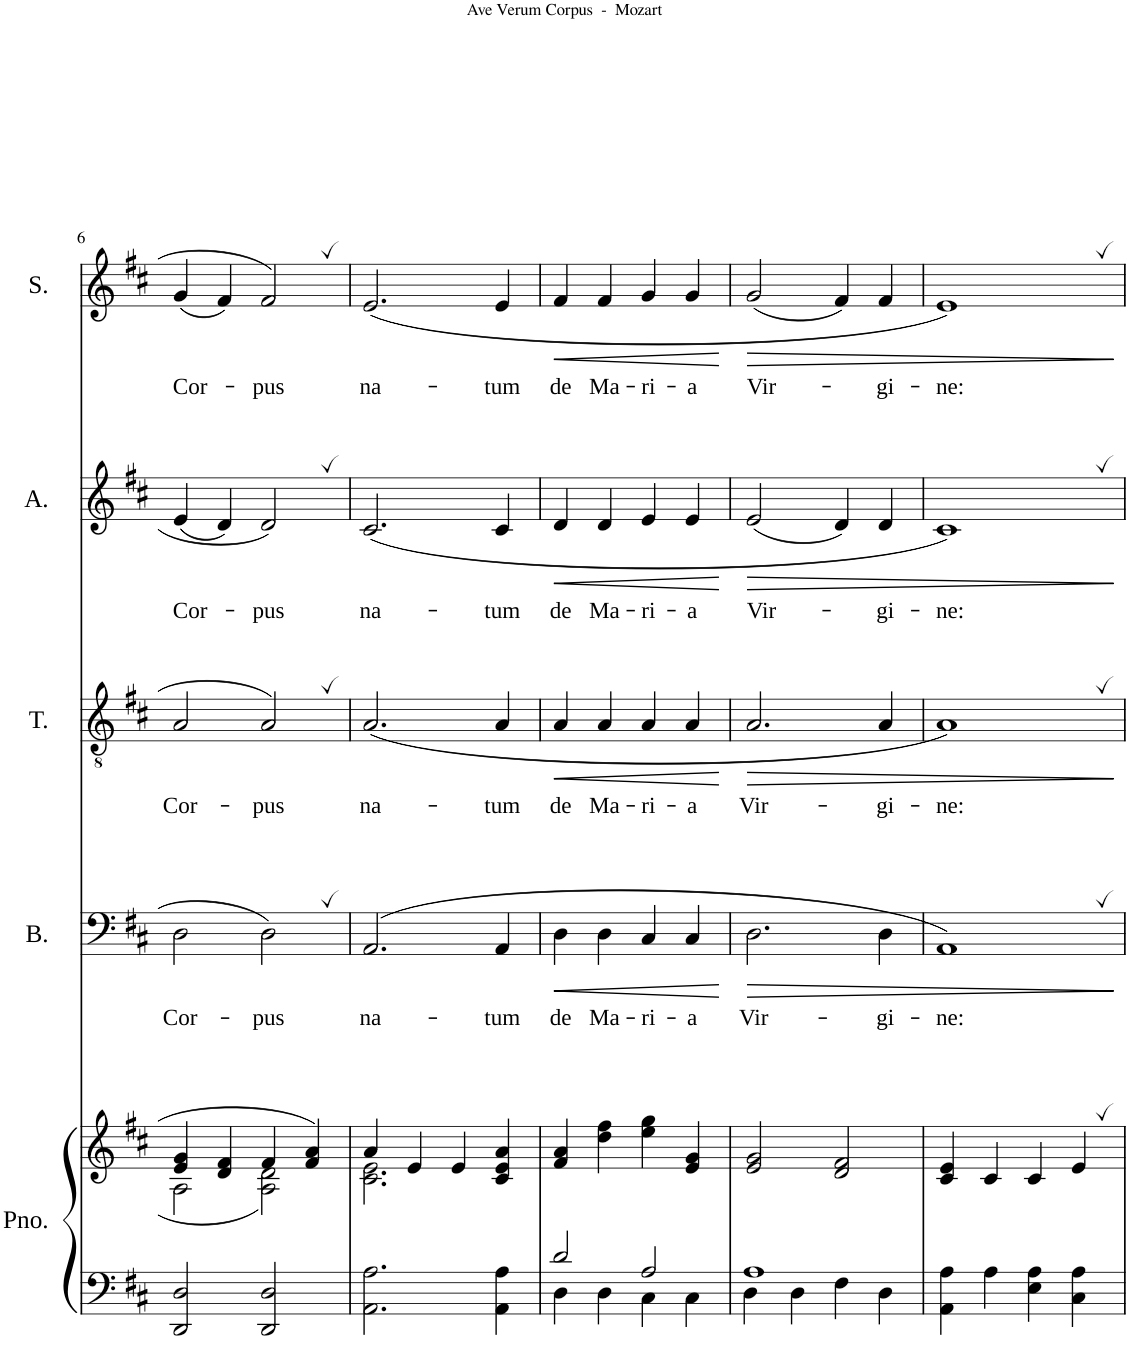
**kern	**kern	**kern	**text	**dynam	**kern	**text	**dynam	**kern	**text	**dynam	**kern	**text	**dynam
*part5	*part5	*part4	*part4	*part4	*part3	*part3	*part3	*part2	*part2	*part2	*part1	*part1	*part1
*staff6	*staff5	*staff4	*staff4	*staff4	*staff3	*staff3	*staff3	*staff2	*staff2	*staff2	*staff1	*staff1	*staff1
*I"Piano	*	*I"Bass	*	*	*I"Tenor	*	*	*I"Alto	*	*	*I"Soprano	*	*
*I'Pno.	*	*I'B.	*	*	*I'T.	*	*	*I'A.	*	*	*I'S.	*	*
!!LO:PB:g=z
*clefF4	*clefG2	*clefF4	*	*	*clefGv2	*	*	*clefG2	*	*	*clefG2	*	*
*k[f#c#]	*k[f#c#]	*k[f#c#]	*	*	*k[f#c#]	*	*	*k[f#c#]	*	*	*k[f#c#]	*	*
*M4/4	*M4/4	*M4/4	*	*	*M4/4	*	*	*M4/4	*	*	*M4/4	*	*
*met(c|)	*met(c|)	*met(c|)	*	*	*met(c|)	*	*	*met(c|)	*	*	*met(c|)	*	*
=6	=6	=6	=6	=6	=6	=6	=6	=6	=6	=6	=6	=6	=6
*	*^	*	*	*	*	*	*	*	*	*	*	*	*
!	!	!	!	!LO:LY:b	!	!	!LO:LY:b	!	!	!LO:LY:b	!	!	!LO:LY:b	!
2DD/ 2D/	4e/ 4g/	2A\	2D\	Cor-	.	2A/	Cor-	.	(4e/	Cor-	.	(4g/	Cor-	.
.	4d/ 4f#/	.	.	.	.	.	.	.	4d/)	.	.	4f#/)	.	.
!	!	!	!	!LO:LY:b	!	!	!LO:LY:b	!	!	!LO:LY:b	!	!	!LO:LY:b	!
2DD/ 2D/	4f#/	2A\ 2d\	2D,\	-pus	.	2A,/	-pus	.	2d,/	-pus	.	2f#,/	-pus	.
.	4f#/ 4a/	.	.	.	.	.	.	.	.	.	.	.	.	.
=7	=7	=7	=7	=7	=7	=7	=7	=7	=7	=7	=7	=7	=7	=7
!	!	!	!	!LO:LY:b	!	!	!LO:LY:b	!	!	!LO:LY:b	!	!	!LO:LY:b	!
2.AA\ 2.A\	4a/	2.c#\ 2.e\	(2.AA/	na-	.	(2.A/	na-	.	(2.c#/	na-	.	(2.e/	na-	.
.	4e/	.	.	.	.	.	.	.	.	.	.	.	.	.
.	4e/	.	.	.	.	.	.	.	.	.	.	.	.	.
!	!	!	!	!LO:LY:b	!	!	!LO:LY:b	!	!	!LO:LY:b	!	!	!LO:LY:b	!
4AA\ 4A\	4c#/ 4e/ 4a/	4ryy	4AA/	-tum	.	4A/	-tum	.	4c#/	-tum	.	4e/	-tum	.
=8	=8	=8	=8	=8	=8	=8	=8	=8	=8	=8	=8	=8	=8	=8
*^	*	*	*	*	*	*	*	*	*	*	*	*	*	*
!	!	!	!	!	!LO:LY:b	!LO:HP:b	!	!LO:LY:b	!LO:HP:b	!	!LO:LY:b	!LO:HP:b	!	!LO:LY:b	!LO:HP:b
*	*	*v	*v	*	*	*	*	*	*	*	*	*	*	*	*
4D\	2d/	4f#/ 4a/	4D\	de	<	4A/	de	<	4d/	de	<	4f#/	de	<
!	!	!	!	!LO:LY:b	!	!	!LO:LY:b	!	!	!LO:LY:b	!	!	!LO:LY:b	!
4D\	.	4dd\ 4ff#\	4D\	Ma-	.	4A/	Ma-	.	4d/	Ma-	.	4f#/	Ma-	.
!	!	!	!	!LO:LY:b	!	!	!LO:LY:b	!	!	!LO:LY:b	!	!	!LO:LY:b	!
4C#\	2A/	4ee\ 4gg\	4C#/	-ri-	.	4A/	-ri-	.	4e/	-ri-	.	4g/	-ri-	.
!	!	!	!	!LO:LY:b	!	!	!LO:LY:b	!	!	!LO:LY:b	!	!	!LO:LY:b	!
4C#\	.	4e/ 4g/	4C#/	-a	.	4A/	-a	.	4e/	-a	.	4g/	-a	.
*v	*v	*	*	*	*	*	*	*	*	*	*	*	*	*
.	.	.	.	[	.	.	[	.	.	[	.	.	[
=9	=9	=9	=9	=9	=9	=9	=9	=9	=9	=9	=9	=9	=9
*^	*	*	*	*	*	*	*	*	*	*	*	*	*
!	!	!	!	!LO:LY:b	!LO:HP:b	!	!LO:LY:b	!LO:HP:b	!	!LO:LY:b	!LO:HP:b	!	!LO:LY:b	!LO:HP:b
4D\	1A	2e/ 2g/	2.D\	Vir-	>	2.A/	Vir-	>	(2e/	Vir-	>	(2g/	Vir-	>
4D\	.	.	.	.	.	.	.	.	.	.	.	.	.	.
4F#\	.	2d/ 2f#/	.	.	.	.	.	.	4d/)	.	.	4f#/)	.	.
!	!	!	!	!LO:LY:b	!	!	!LO:LY:b	!	!	!LO:LY:b	!	!	!LO:LY:b	!
4D\	.	.	4D\	-gi-	.	4A/	-gi-	.	4d/	-gi-	.	4f#/	-gi-	.
*v	*v	*	*	*	*	*	*	*	*	*	*	*	*	*
=10	=10	=10	=10	=10	=10	=10	=10	=10	=10	=10	=10	=10	=10
!	!	!	!LO:LY:b	!	!	!LO:LY:b	!	!	!LO:LY:b	!	!	!LO:LY:b	!
4AA\ 4A\	4c#/ 4e/	1AA,)	-ne:	.	1A,)	-ne:	.	1c#,)	-ne:	.	1e,)	-ne:	.
4A\	4c#/	.	.	.	.	.	.	.	.	.	.	.	.
4E\ 4A\	4c#/	.	.	.	.	.	.	.	.	.	.	.	.
4C#\ 4A\	4e,/	.	.	.	.	.	.	.	.	.	.	.	.
.	.	.	.	]	.	.	]	.	.	]	.	.	]
=	=	=	=	=	=	=	=	=	=	=	=	=	=
*-	*-	*-	*-	*-	*-	*-	*-	*-	*-	*-	*-	*-	*-
